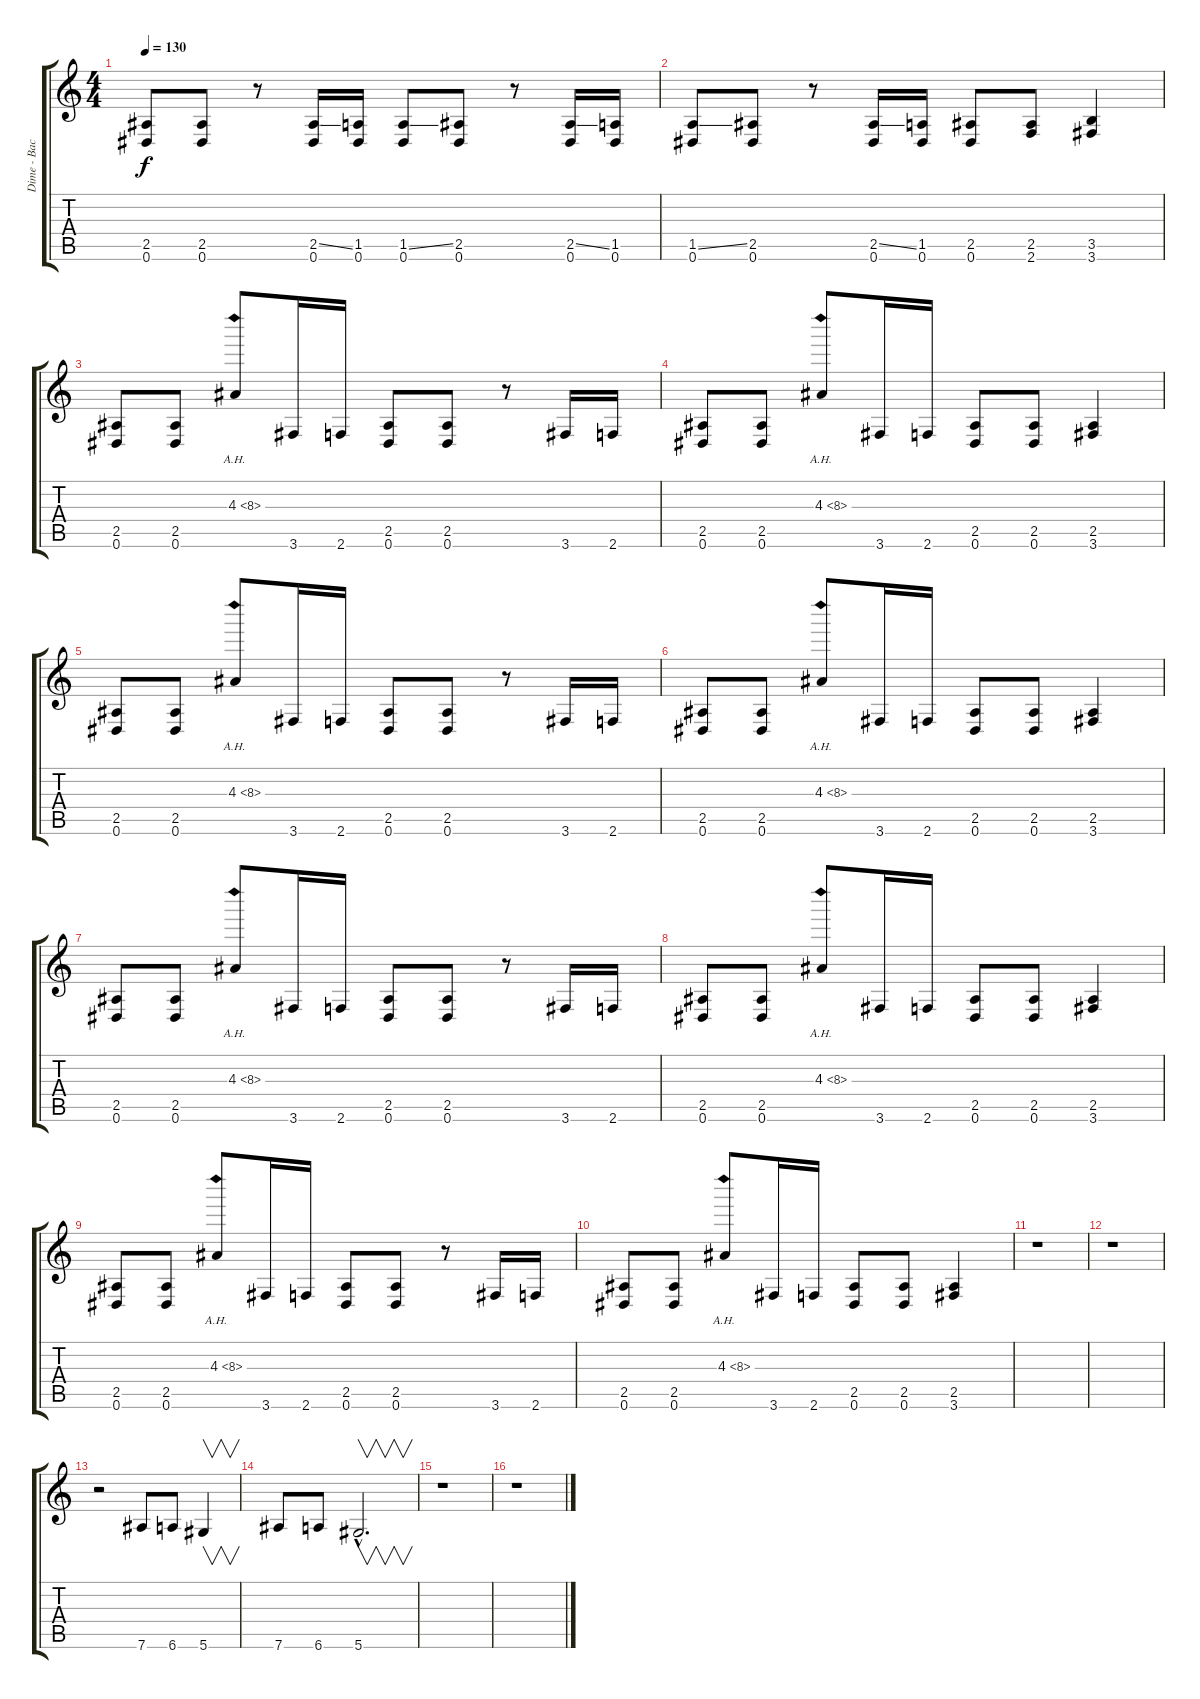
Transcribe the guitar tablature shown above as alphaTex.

\track ("Dime - Back Guitar" "Dime - Bac") {instrument distortionguitar}
\staff {score tabs}
\tuning (Eb4 Bb3 Gb3 Db3 Ab2 Eb2) {hide}
\ts (4 4)
\tempo 130
\clef g2
\ks c
(2.5 0.6).8{dy f} (2.5 0.6).8 r.8 (2.5{ss} 0.6).16 (1.5 0.6).16 (1.5{ss} 0.6).8 (2.5 0.6).8 r.8 (2.5{ss} 0.6).16 (1.5 0.6).16 |
(1.5{ss} 0.6).8 (2.5 0.6).8 r.8 (2.5{ss} 0.6).16 (1.5 0.6).16 (2.5 0.6).8 (2.5 2.6).8 (3.5 3.6).4 |
(2.5 0.6).8 (2.5 0.6).8 4.3{ah 4}.8 3.6.16 2.6.16 (2.5 0.6).8 (2.5 0.6).8 r.8 3.6.16 2.6.16 |
(2.5 0.6).8 (2.5 0.6).8 4.3{ah 4}.8 3.6.16 2.6.16 (2.5 0.6).8 (2.5 0.6).8 (2.5 3.6).4 |
(2.5 0.6).8 (2.5 0.6).8 4.3{ah 4}.8 3.6.16 2.6.16 (2.5 0.6).8 (2.5 0.6).8 r.8 3.6.16 2.6.16 |
(2.5 0.6).8 (2.5 0.6).8 4.3{ah 4}.8 3.6.16 2.6.16 (2.5 0.6).8 (2.5 0.6).8 (2.5 3.6).4 |
(2.5 0.6).8 (2.5 0.6).8 4.3{ah 4}.8 3.6.16 2.6.16 (2.5 0.6).8 (2.5 0.6).8 r.8 3.6.16 2.6.16 |
(2.5 0.6).8 (2.5 0.6).8 4.3{ah 4}.8 3.6.16 2.6.16 (2.5 0.6).8 (2.5 0.6).8 (2.5 3.6).4 |
(2.5 0.6).8 (2.5 0.6).8 4.3{ah 4}.8 3.6.16 2.6.16 (2.5 0.6).8 (2.5 0.6).8 r.8 3.6.16 2.6.16 |
(2.5 0.6).8 (2.5 0.6).8 4.3{ah 4}.8 3.6.16 2.6.16 (2.5 0.6).8 (2.5 0.6).8 (2.5 3.6).4 |
r.1 |
r.1 |
r.2 7.6.8 6.6.8 5.6.4{v} |
7.6.8 6.6.8 5.6{hac}.2{v d} |
r.1 |
r.1
